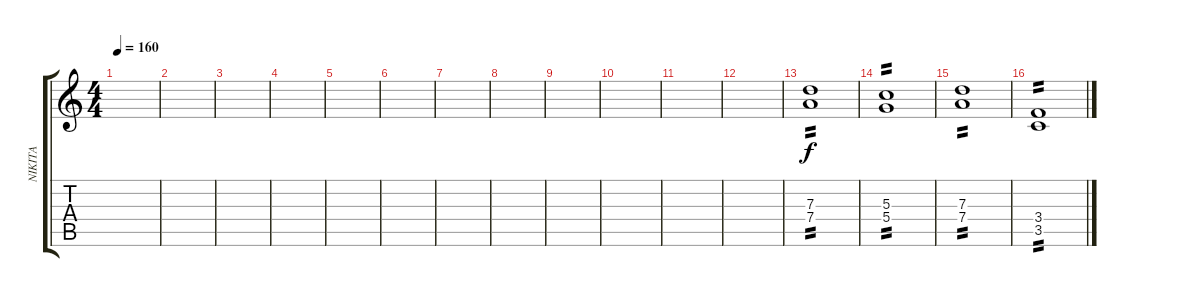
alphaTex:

\track ("NIKITA" "NIKITA") {instrument distortionguitar}
\staff {score tabs}
\tuning (E4 B3 G3 D3 A2 E2) {hide}
\ts (4 4)
\tempo 160
\clef g2
\ks c
|
|
|
|
|
|
|
|
|
|
|
|
(7.3 7.4).1{tp 2} |
(5.3 5.4).1{tp 2} |
(7.3 7.4).1{tp 2} |
(3.4 3.5).1{tp 2}
